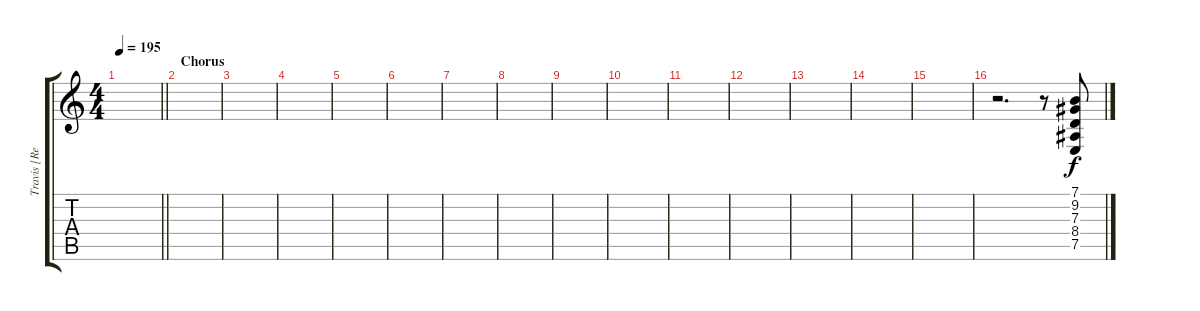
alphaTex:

\track ("Travis [Reverse Cymbal]" "Travis [Re") {instrument reversecymbal}
\staff {score tabs}
\tuning (E4 B3 G3 D3 A2 E2) {hide}
\ts (4 4)
\tempo 195
\clef g2
\barLineRight lightlight
\ks c
|
\section ("" "Chorus")
|
|
|
|
|
|
|
|
|
|
|
|
|
|
r.2{d} r.8 (7.1 9.2 7.3 8.4 7.5).8
